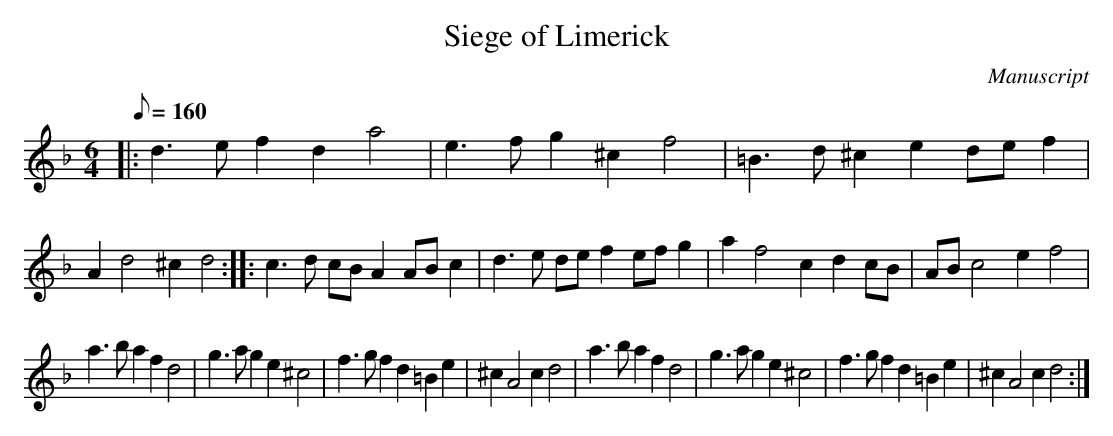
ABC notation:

X:1
T: Siege of Limerick
M:6/4
L:1/8
Q:160
O:Manuscript
K:Dm
|: \
d3 e f2 d2 a4 | e3 f g2 ^c2 f4 | =B3 d ^c2 e2 de f2 | A2 d4 ^c2 d4 ::\
c3 d cB A2 AB c2 | d3 e de f2 ef g2 | a2 f4 c2 d2 cB | AB c4 e2 f4 |
a3 b a2 f2 d4 | g3 a g2 e2 ^c4 | f3 g f2 d2 =B2 e2 | ^c2 A4 c2 d4 |\
a3 b a2 f2 d4 | g3 a g2 e2 ^c4 | f3 g f2 d2 =B2 e2 | ^c2 A4 c2 d4 :|
